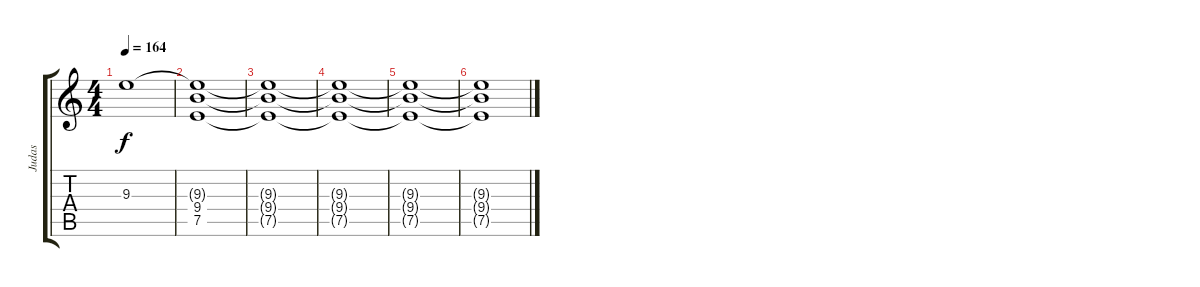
\track ("Judas" "Judas") {instrument distortionguitar}
\staff {score tabs}
\tuning (E4 B3 G3 D3 A2 E2) {hide}
\ts (4 4)
\tempo 164
\clef g2
\ks c
9.3{t}.1{dy f} |
(9.3{t} 9.4{t} 7.5{t}).1 |
(9.3{t} 9.4{t} 7.5{t}).1 |
(9.3{t} 9.4{t} 7.5{t}).1 |
(9.3{t} 9.4{t} 7.5{t}).1 |
(9.3{t} 9.4{t} 7.5{t}).1
